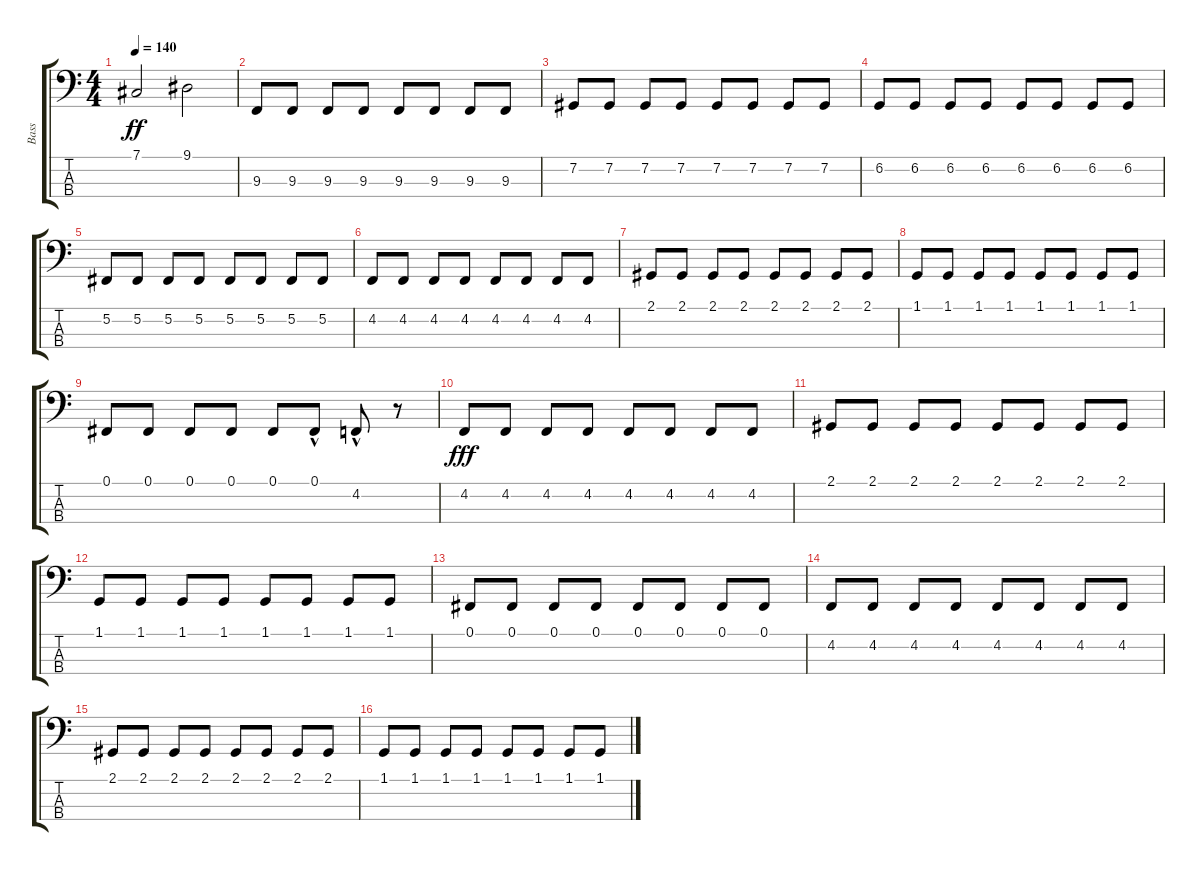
\track ("Bass" "Bass") {instrument acousticbass}
\staff {score tabs}
\tuning (Gb1 Db1 Ab0 Db0) {hide}
\ts (4 4)
\tempo 140
\clef f4
\ks c
7.1.2{dy ff} 9.1.2 |
9.3.8 9.3.8 9.3.8 9.3.8 9.3.8 9.3.8 9.3.8 9.3.8 |
7.2.8 7.2.8 7.2.8 7.2.8 7.2.8 7.2.8 7.2.8 7.2.8 |
6.2.8 6.2.8 6.2.8 6.2.8 6.2.8 6.2.8 6.2.8 6.2.8 |
5.2.8 5.2.8 5.2.8 5.2.8 5.2.8 5.2.8 5.2.8 5.2.8 |
4.2.8 4.2.8 4.2.8 4.2.8 4.2.8 4.2.8 4.2.8 4.2.8 |
2.1.8 2.1.8 2.1.8 2.1.8 2.1.8 2.1.8 2.1.8 2.1.8 |
1.1.8 1.1.8 1.1.8 1.1.8 1.1.8 1.1.8 1.1.8 1.1.8 |
0.1.8 0.1.8 0.1.8 0.1.8 0.1.8 0.1{hac}.8 4.2{hac}.8 r.8 |
4.2.8{dy fff} 4.2.8 4.2.8 4.2.8 4.2.8 4.2.8 4.2.8 4.2.8 |
2.1.8 2.1.8 2.1.8 2.1.8 2.1.8 2.1.8 2.1.8 2.1.8 |
1.1.8 1.1.8 1.1.8 1.1.8 1.1.8 1.1.8 1.1.8 1.1.8 |
0.1.8 0.1.8 0.1.8 0.1.8 0.1.8 0.1.8 0.1.8 0.1.8 |
4.2.8 4.2.8 4.2.8 4.2.8 4.2.8 4.2.8 4.2.8 4.2.8 |
2.1.8 2.1.8 2.1.8 2.1.8 2.1.8 2.1.8 2.1.8 2.1.8 |
1.1.8 1.1.8 1.1.8 1.1.8 1.1.8 1.1.8 1.1.8 1.1.8
